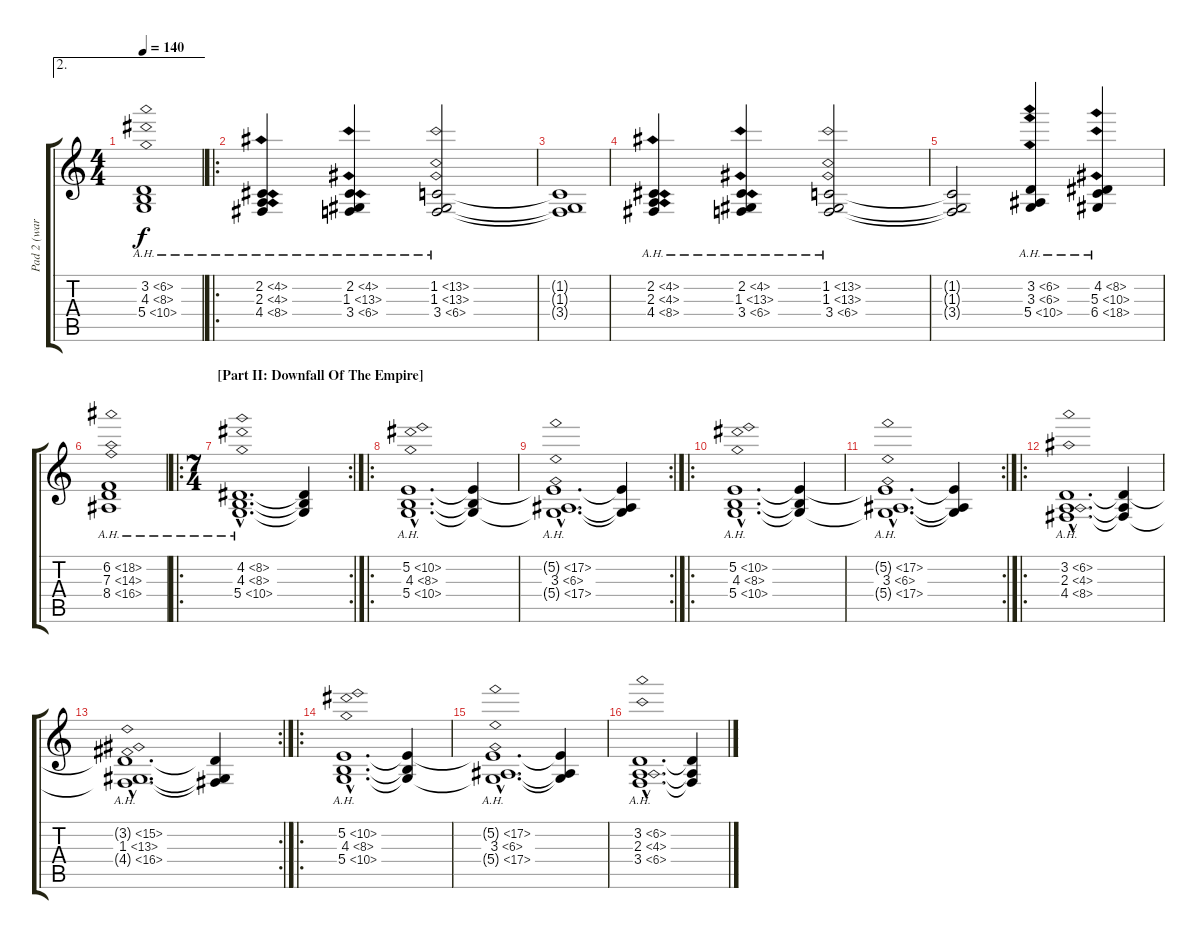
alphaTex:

\track ("Pad 2 (warm)" "Pad 2 (war") {instrument pad2warm}
\staff {score tabs}
\tuning (E4 B3 G3 D3 A2 E2) {hide}
\ae 2
\ts (4 4)
\tempo 140
\clef g2
\ks c
(3.2{ah 3} 4.3{ah 4} 5.4{ah 5}).1{dy f} |
\ro
(2.2{ah 2} 2.3{ah 2} 4.4{ah 4}).4 (2.2{ah 2} 1.3{ah 12} 3.4{ah 3}).4 (1.2{ah 12} 1.3{ah 12} 3.4{ah 3}).2 |
(1.2{t} 1.3{t} 3.4{t}).1 |
(2.2{ah 2} 2.3{ah 2} 4.4{ah 4}).4 (2.2{ah 2} 1.3{ah 12} 3.4{ah 3}).4 (1.2{ah 12} 1.3{ah 12} 3.4{ah 3}).2 |
(1.2{t} 1.3{t} 3.4{t}).2 (3.2{ah 3} 3.3{ah 3} 5.4{ah 5}).4 (4.2{ah 4} 5.3{ah 5} 6.4{ah 12}).4 |
(6.2{ah 12} 7.3{ah 7} 8.4{ah 8}).1 |
\ro
\rc 2
\ts (7 4)
\section ("" "[Part II: Downfall Of The Empire]")
(4.2{ah 4 hac} 4.3{ah 4 hac} 5.4{ah 5 hac}).1{d} (4.2{t} 4.3{t} 5.4{t}).4 |
\ro
(5.2{ah 5 hac} 4.3{ah 4 hac} 5.4{ah 5 hac}).1{d} (5.2{t} 4.3{t} 5.4{t}).4 |
\rc 2
(5.2{ah 12 hac t} 3.3{ah 3 hac} 5.4{ah 12 hac t}).1{d} (5.2{t} 3.3{t} 5.4{t}).4 |
\ro
(5.2{ah 5 hac} 4.3{ah 4 hac} 5.4{ah 5 hac}).1{d} (5.2{t} 4.3{t} 5.4{t}).4 |
\rc 2
(5.2{ah 12 hac t} 3.3{ah 3 hac} 5.4{ah 12 hac t}).1{d} (5.2{t} 3.3{t} 5.4{t}).4 |
\ro
(3.2{ah 3 hac} 2.3{ah 2 hac} 4.4{ah 4 hac}).1{d} (3.2{t} 2.3{t} 4.4{t}).4 |
\rc 2
(3.2{ah 12 hac t} 1.3{ah 12 hac} 4.4{ah 12 hac t}).1{d} (3.2{t} 1.3{t} 4.4{t}).4 |
\ro
(5.2{ah 5 hac} 4.3{ah 4 hac} 5.4{ah 5 hac}).1{d} (5.2{t} 4.3{t} 5.4{t}).4 |
(5.2{ah 12 hac t} 3.3{ah 3 hac} 5.4{ah 12 hac t}).1{d} (5.2{t} 3.3{t} 5.4{t}).4 |
(3.2{ah 3 hac} 2.3{ah 2 hac} 3.4{ah 3 hac}).1{d} (3.2{t} 2.3{t} 3.4{t}).4
